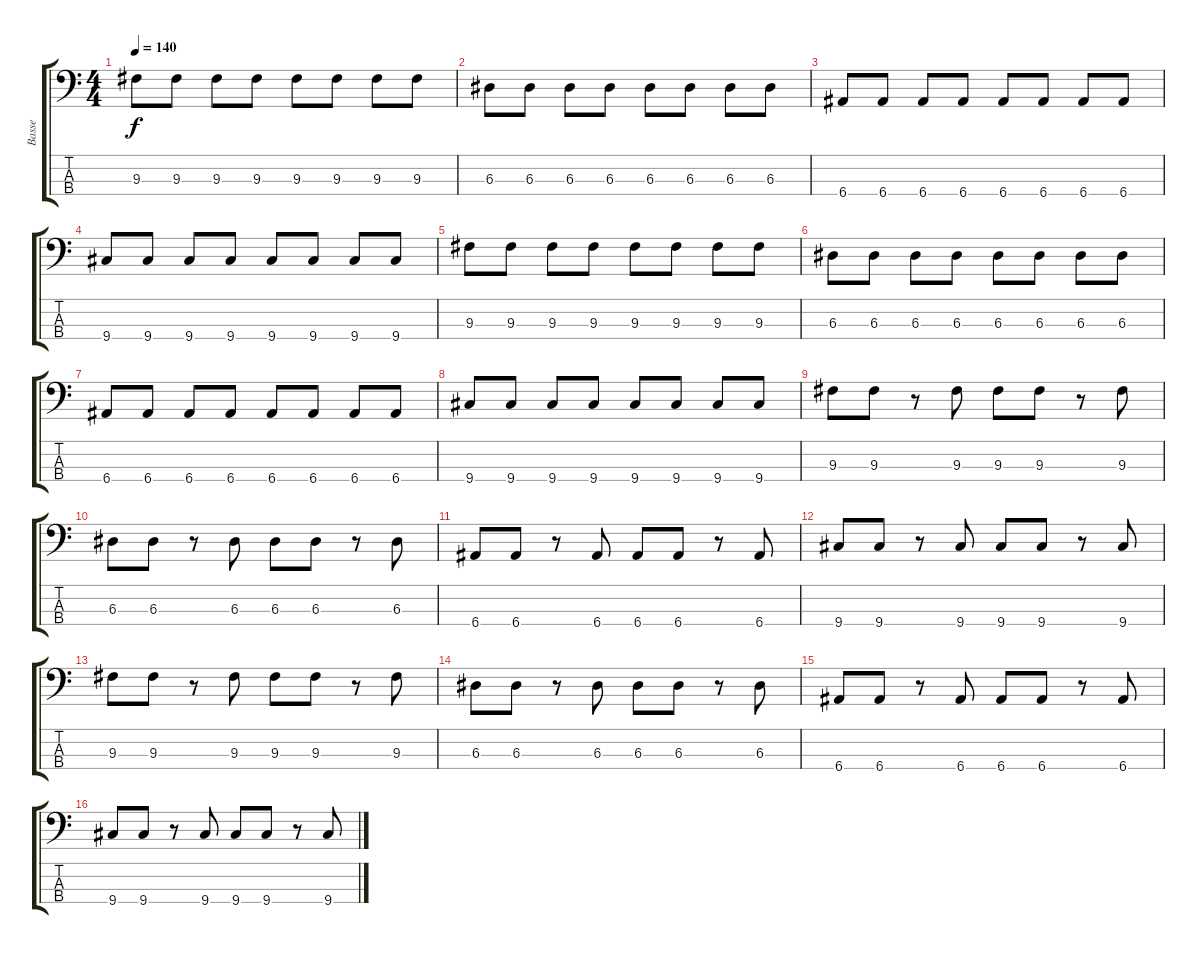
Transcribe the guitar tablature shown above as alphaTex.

\track ("Basse" "Basse") {instrument electricbassfinger}
\staff {score tabs}
\tuning (G2 D2 A1 E1) {hide}
\ts (4 4)
\tempo 140
\clef f4
\ks c
9.3.8{dy f} 9.3.8 9.3.8 9.3.8 9.3.8 9.3.8 9.3.8 9.3.8 |
6.3.8 6.3.8 6.3.8 6.3.8 6.3.8 6.3.8 6.3.8 6.3.8 |
6.4.8 6.4.8 6.4.8 6.4.8 6.4.8 6.4.8 6.4.8 6.4.8 |
9.4.8 9.4.8 9.4.8 9.4.8 9.4.8 9.4.8 9.4.8 9.4.8 |
9.3.8 9.3.8 9.3.8 9.3.8 9.3.8 9.3.8 9.3.8 9.3.8 |
6.3.8 6.3.8 6.3.8 6.3.8 6.3.8 6.3.8 6.3.8 6.3.8 |
6.4.8 6.4.8 6.4.8 6.4.8 6.4.8 6.4.8 6.4.8 6.4.8 |
9.4.8 9.4.8 9.4.8 9.4.8 9.4.8 9.4.8 9.4.8 9.4.8 |
9.3.8 9.3.8 r.8 9.3.8 9.3.8 9.3.8 r.8 9.3.8 |
6.3.8 6.3.8 r.8 6.3.8 6.3.8 6.3.8 r.8 6.3.8 |
6.4.8 6.4.8 r.8 6.4.8 6.4.8 6.4.8 r.8 6.4.8 |
9.4.8 9.4.8 r.8 9.4.8 9.4.8 9.4.8 r.8 9.4.8 |
9.3.8 9.3.8 r.8 9.3.8 9.3.8 9.3.8 r.8 9.3.8 |
6.3.8 6.3.8 r.8 6.3.8 6.3.8 6.3.8 r.8 6.3.8 |
6.4.8 6.4.8 r.8 6.4.8 6.4.8 6.4.8 r.8 6.4.8 |
9.4.8 9.4.8 r.8 9.4.8 9.4.8 9.4.8 r.8 9.4.8
